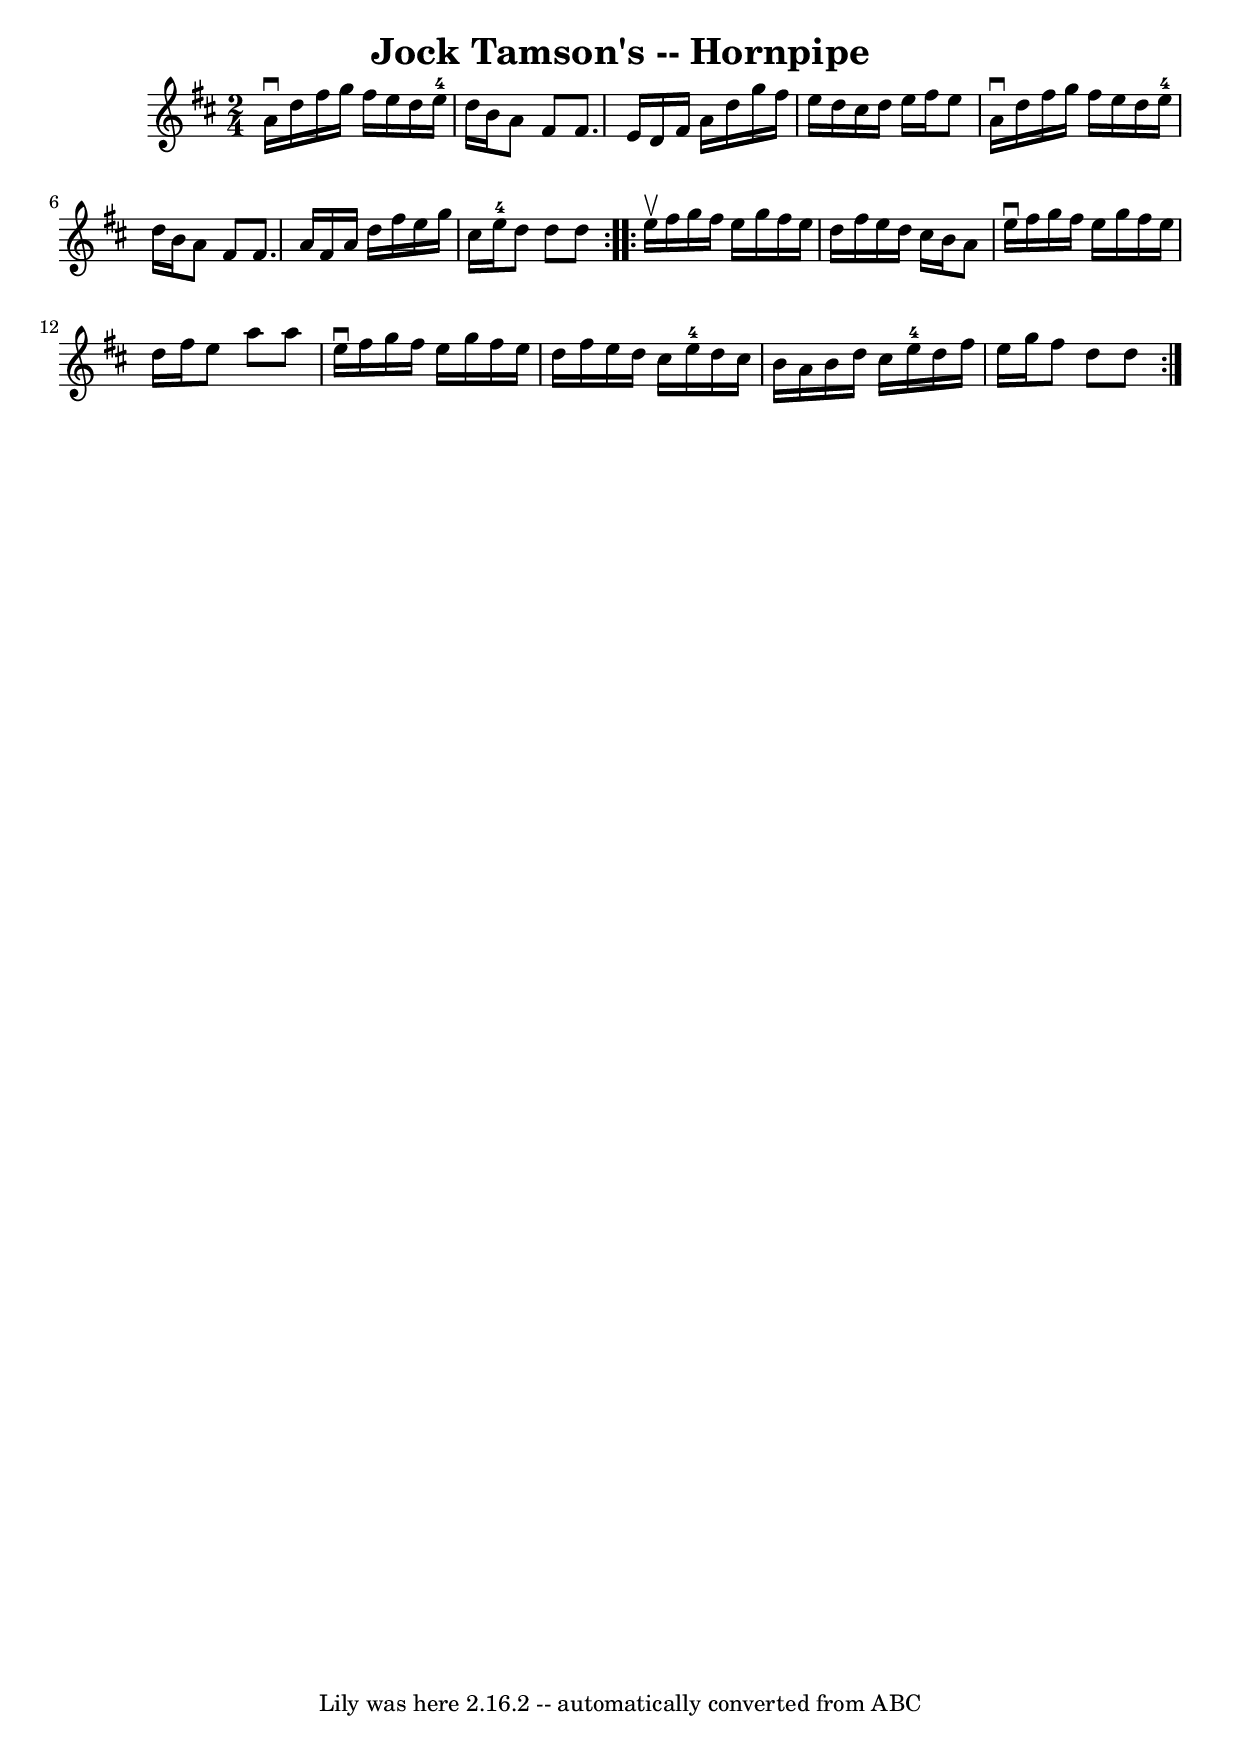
\version "2.16.2"
\include "Mammoth.ily"
\header {
	%% book = "Cole's 1000 Fiddle Tunes"
	crossRefNumber = "1"
	footnotes = ""
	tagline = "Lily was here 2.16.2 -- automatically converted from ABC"
	title = "Jock Tamson's -- Hornpipe"
}
voicedefault =  {


\repeat volta 2 {
\time 2/4 
\key d \major a'16^\downbow d''16  |
 fis''16 g''16   
 fis''16 e''16 d''16 e''16-4 d''16 b'16  |
 a'8    
fis'8 fis'8. e'16  |
 d'16 fis'16 a'16 d''16 g''16    
fis''16 e''16 d''16  |
 cis''16 d''16 e''16 fis''16    
e''8 a'16^\downbow d''16  |
 fis''16 g''16 fis''16    
e''16 d''16 e''16-4 d''16 b'16  |
 a'8 fis'8 fis'8. 
 a'16  |
 fis'16 a'16 d''16 fis''16 e''16 g''16    
cis''16 e''16-4 |
 d''8 d''8 d''8  }     \repeat volta 2 {  
 e''16^\upbow fis''16  |
 g''16 fis''16 e''16 g''16    
fis''16 e''16 d''16 fis''16  |
 e''16 d''16 cis''16    
b'16 a'8 e''16^\downbow fis''16  |
 g''16 fis''16 e''16  
 g''16 fis''16 e''16 d''16 fis''16  |
 e''8 a''8    
a''8 e''16^\downbow fis''16  |
 g''16 fis''16 e''16    
g''16 fis''16 e''16 d''16 fis''16  |
 e''16 d''16    
cis''16 e''16-4 d''16 cis''16 b'16 a'16  |
 b'16    
d''16 cis''16 e''16-4 d''16 fis''16 e''16 g''16  |
   
fis''8 d''8 d''8  }   
}

\score{
    <<

	\context Staff="default"
	{
	    \voicedefault 
	}

    >>
	\layout {
	}
	\midi {}
}
